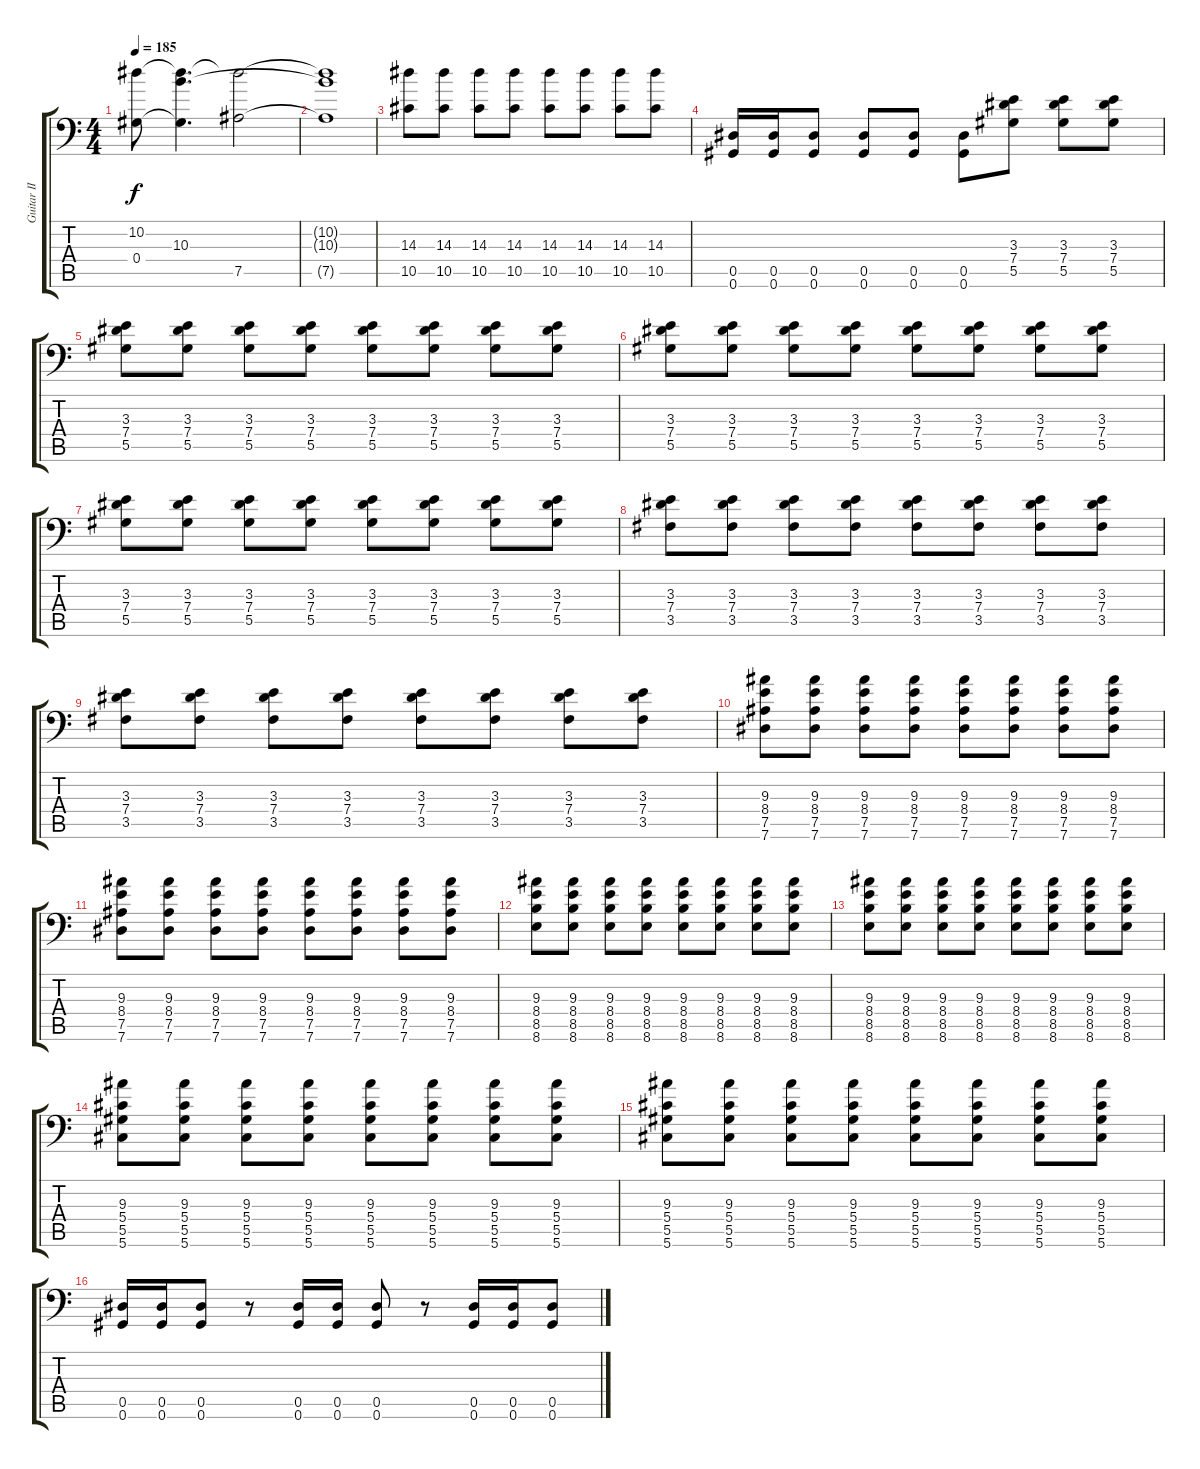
\track ("Guitar II" "Guitar II") {instrument distortionguitar}
\staff {score tabs}
\tuning (Bb3 F3 Db3 Ab2 Eb2 Ab1) {hide}
\ts (4 4)
\tempo 185
\clef f4
\ks c
(10.2{t} 0.4{t}).8{dy f} (10.2{t} 10.3 0.4{t}).4{d} (10.2{t} 7.5).2 |
(10.2{t} 10.3{t} 7.5{t}).1 |
(14.3 10.5).8 (14.3 10.5).8 (14.3 10.5).8 (14.3 10.5).8 (14.3 10.5).8 (14.3 10.5).8 (14.3 10.5).8 (14.3 10.5).8 |
(0.5 0.6).16 (0.5 0.6).16 (0.5 0.6).8 (0.5 0.6).8 (0.5 0.6).8 (0.5 0.6).8 (3.3 7.4 5.5).8 (3.3 7.4 5.5).8 (3.3 7.4 5.5).8 |
(3.3 7.4 5.5).8 (3.3 7.4 5.5).8 (3.3 7.4 5.5).8 (3.3 7.4 5.5).8 (3.3 7.4 5.5).8 (3.3 7.4 5.5).8 (3.3 7.4 5.5).8 (3.3 7.4 5.5).8 |
(3.3 7.4 5.5).8 (3.3 7.4 5.5).8 (3.3 7.4 5.5).8 (3.3 7.4 5.5).8 (3.3 7.4 5.5).8 (3.3 7.4 5.5).8 (3.3 7.4 5.5).8 (3.3 7.4 5.5).8 |
(3.3 7.4 5.5).8 (3.3 7.4 5.5).8 (3.3 7.4 5.5).8 (3.3 7.4 5.5).8 (3.3 7.4 5.5).8 (3.3 7.4 5.5).8 (3.3 7.4 5.5).8 (3.3 7.4 5.5).8 |
(3.3 7.4 3.5).8 (3.3 7.4 3.5).8 (3.3 7.4 3.5).8 (3.3 7.4 3.5).8 (3.3 7.4 3.5).8 (3.3 7.4 3.5).8 (3.3 7.4 3.5).8 (3.3 7.4 3.5).8 |
(3.3 7.4 3.5).8 (3.3 7.4 3.5).8 (3.3 7.4 3.5).8 (3.3 7.4 3.5).8 (3.3 7.4 3.5).8 (3.3 7.4 3.5).8 (3.3 7.4 3.5).8 (3.3 7.4 3.5).8 |
(9.3 8.4 7.5 7.6).8 (9.3 8.4 7.5 7.6).8 (9.3 8.4 7.5 7.6).8 (9.3 8.4 7.5 7.6).8 (9.3 8.4 7.5 7.6).8 (9.3 8.4 7.5 7.6).8 (9.3 8.4 7.5 7.6).8 (9.3 8.4 7.5 7.6).8 |
(9.3 8.4 7.5 7.6).8 (9.3 8.4 7.5 7.6).8 (9.3 8.4 7.5 7.6).8 (9.3 8.4 7.5 7.6).8 (9.3 8.4 7.5 7.6).8 (9.3 8.4 7.5 7.6).8 (9.3 8.4 7.5 7.6).8 (9.3 8.4 7.5 7.6).8 |
(9.3 8.4 8.5 8.6).8 (9.3 8.4 8.5 8.6).8 (9.3 8.4 8.5 8.6).8 (9.3 8.4 8.5 8.6).8 (9.3 8.4 8.5 8.6).8 (9.3 8.4 8.5 8.6).8 (9.3 8.4 8.5 8.6).8 (9.3 8.4 8.5 8.6).8 |
(9.3 8.4 8.5 8.6).8 (9.3 8.4 8.5 8.6).8 (9.3 8.4 8.5 8.6).8 (9.3 8.4 8.5 8.6).8 (9.3 8.4 8.5 8.6).8 (9.3 8.4 8.5 8.6).8 (9.3 8.4 8.5 8.6).8 (9.3 8.4 8.5 8.6).8 |
(9.3 5.4 5.5 5.6).8 (9.3 5.4 5.5 5.6).8 (9.3 5.4 5.5 5.6).8 (9.3 5.4 5.5 5.6).8 (9.3 5.4 5.5 5.6).8 (9.3 5.4 5.5 5.6).8 (9.3 5.4 5.5 5.6).8 (9.3 5.4 5.5 5.6).8 |
(9.3 5.4 5.5 5.6).8 (9.3 5.4 5.5 5.6).8 (9.3 5.4 5.5 5.6).8 (9.3 5.4 5.5 5.6).8 (9.3 5.4 5.5 5.6).8 (9.3 5.4 5.5 5.6).8 (9.3 5.4 5.5 5.6).8 (9.3 5.4 5.5 5.6).8 |
(0.5 0.6).16 (0.5 0.6).16 (0.5 0.6).8 r.8 (0.5 0.6).16 (0.5 0.6).16 (0.5 0.6).8 r.8 (0.5 0.6).16 (0.5 0.6).16 (0.5 0.6).8
